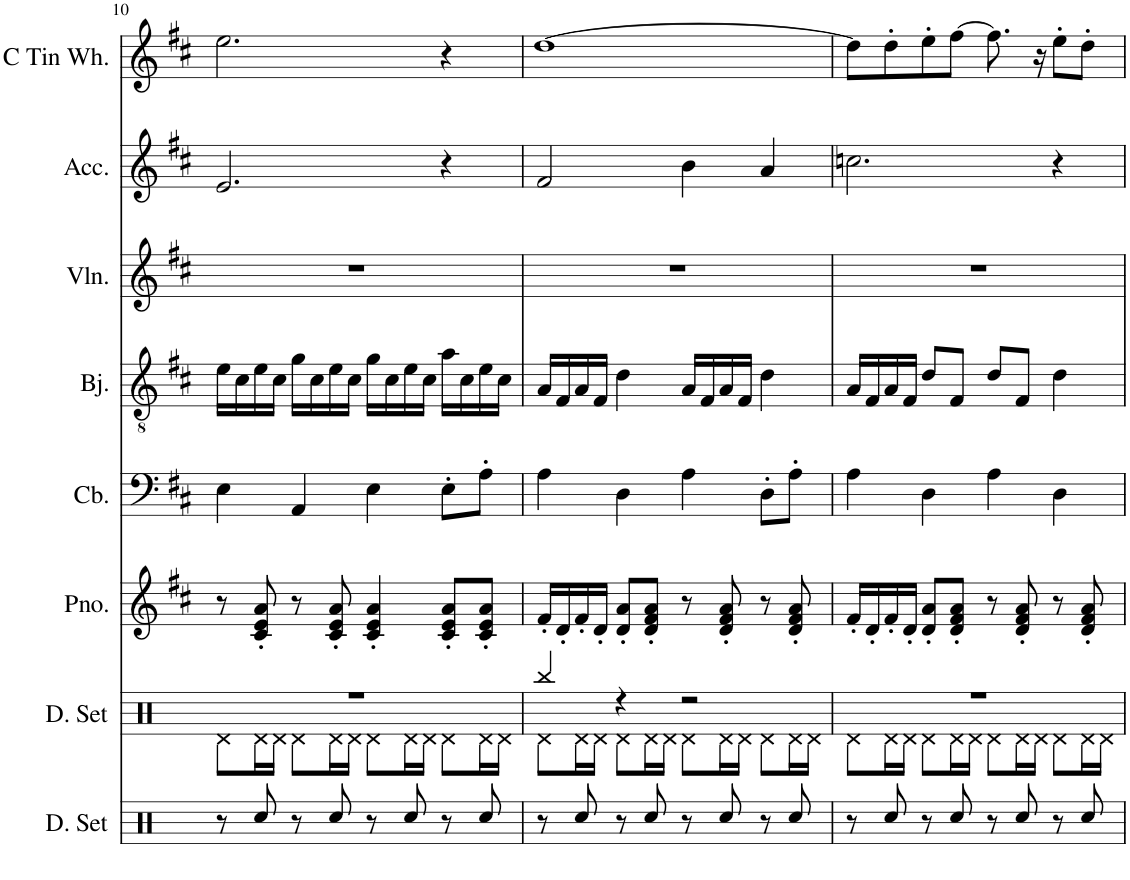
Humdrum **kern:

**kern	**kern	**kern	**kern	**kern	**kern	**kern	**kern
*part8	*part7	*part6	*part5	*part4	*part3	*part2	*part1
*staff8	*staff7	*staff6	*staff5	*staff4	*staff3	*staff2	*staff1
*I"Drumset, &quot;Slider&quot;	*I"Drumset, Super Mario 64	*I"Piano, Piano [Harmony]	*I"Contrabass, AcouBass	*I"Banjo, Psychedelic Banjo	*I"Violin, Viola	*I"Accordion, Accordion	*I"C Tin Whistle, Whistle
*I'D. Set	*I'D. Set	*I'Pno.	*I'Cb.	*I'Bj.	*I'Vln.	*I'Acc.	*I'C Tin Wh.
!!LO:PB:g=z
*clefX	*clefX	*clefG2	*clefF4	*clefGv2	*clefG2	*clefG2	*clefG2
*	*	*	*Trd7c12	*Trd7c12	*	*	*Trd1c2
*k[]	*k[]	*k[f#c#]	*k[f#c#]	*k[f#c#]	*k[f#c#]	*k[f#c#]	*k[f#c#]
*M4/4	*M4/4	*M4/4	*M4/4	*M4/4	*M4/4	*M4/4	*M4/4
=10	=10	=10	=10	=10	=10	=10	=10
*	*^	*	*	*	*	*	*
8r	1r	8Rd\L	8r	4E\	16e\LL	1r	2.e/	2.ee\
.	.	.	.	.	16c#\	.	.	.
8Rcc/	.	16Rd\L	8c#/' 8e/' 8a/'	.	16e\	.	.	.
.	.	16Rd\JJ	.	.	16c#\JJ	.	.	.
8r	.	8Rd\L	8r	4AA/	16g\LL	.	.	.
.	.	.	.	.	16c#\	.	.	.
8Rcc/	.	16Rd\L	8c#/' 8e/' 8a/'	.	16e\	.	.	.
.	.	16Rd\JJ	.	.	16c#\JJ	.	.	.
8r	.	8Rd\L	4c#/' 4e/' 4a/'	4E\	16g\LL	.	.	.
.	.	.	.	.	16c#\	.	.	.
8Rcc/	.	16Rd\L	.	.	16e\	.	.	.
.	.	16Rd\JJ	.	.	16c#\JJ	.	.	.
8r	.	8Rd\L	8c#/' 8e/' 8a/'L	8E'\L	16a\LL	.	4r	4r
.	.	.	.	.	16c#\	.	.	.
8Rcc/	.	16Rd\L	8c#/' 8e/' 8a/'J	8A'\J	16e\	.	.	.
.	.	16Rd\JJ	.	.	16c#\JJ	.	.	.
=11	=11	=11	=11	=11	=11	=11	=11	=11
8r	4Rbb/	8Rd\L	16f#'/LL	4A\	16A/LL	1r	2f#/	[1dd
.	.	.	16d'/	.	16F#/	.	.	.
8Rcc/	.	16Rd\L	16f#'/	.	16A/	.	.	.
.	.	16Rd\JJ	16d'/JJ	.	16F#/JJ	.	.	.
8r	4r	8Rd\L	8d/' 8a/'L	4D\	4d\	.	.	.
8Rcc/	.	16Rd\L	8d/' 8f#/' 8a/'J	.	.	.	.	.
.	.	16Rd\JJ	.	.	.	.	.	.
8r	2r	8Rd\L	8r	4A\	16A/LL	.	4b\	.
.	.	.	.	.	16F#/	.	.	.
8Rcc/	.	16Rd\L	8d/' 8f#/' 8a/'	.	16A/	.	.	.
.	.	16Rd\JJ	.	.	16F#/JJ	.	.	.
8r	.	8Rd\L	8r	8D'\L	4d\	.	4a/	.
8Rcc/	.	16Rd\L	8d/' 8f#/' 8a/'	8A'\J	.	.	.	.
.	.	16Rd\JJ	.	.	.	.	.	.
=12	=12	=12	=12	=12	=12	=12	=12	=12
8r	1r	8Rd\L	16f#'/LL	4A\	16A/LL	1r	2.ccn\	8dd\L]
.	.	.	16d'/	.	16F#/	.	.	.
8Rcc/	.	16Rd\L	16f#'/	.	16A/	.	.	8dd'\
.	.	16Rd\JJ	16d'/JJ	.	16F#/JJ	.	.	.
8r	.	8Rd\L	8d/' 8a/'L	4D\	8d/L	.	.	8ee'\
8Rcc/	.	16Rd\L	8d/' 8f#/' 8a/'J	.	8F#/J	.	.	[8ff#\J
.	.	16Rd\JJ	.	.	.	.	.	.
8r	.	8Rd\L	8r	4A\	8d/L	.	.	8.ff#\]
8Rcc/	.	16Rd\L	8d/' 8f#/' 8a/'	.	8F#/J	.	.	.
.	.	16Rd\JJ	.	.	.	.	.	16r
8r	.	8Rd\L	8r	4D\	4d\	.	4r	8ee'\L
8Rcc/	.	16Rd\L	8d/' 8f#/' 8a/'	.	.	.	.	8dd'\J
.	.	16Rd\JJ	.	.	.	.	.	.
*	*v	*v	*	*	*	*	*	*
=	=	=	=	=	=	=	=
*-	*-	*-	*-	*-	*-	*-	*-
